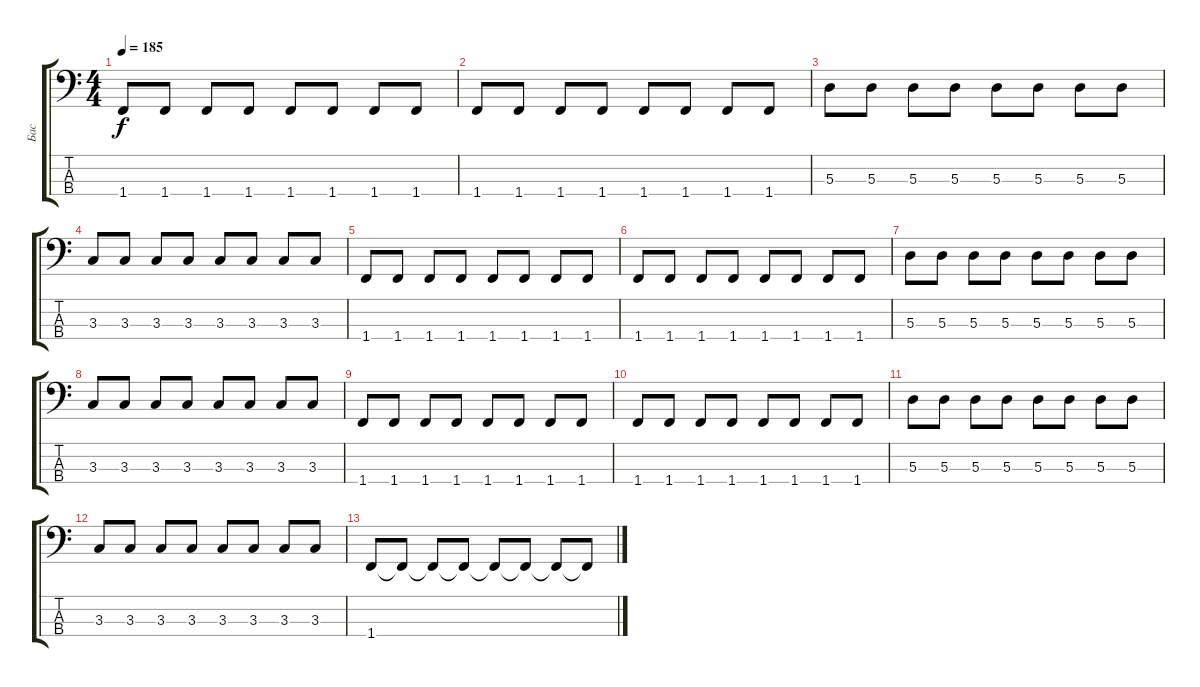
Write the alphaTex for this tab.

\track ("Бас" "Бас") {instrument electricbassfinger}
\staff {score tabs}
\tuning (G2 D2 A1 E1) {hide}
\ts (4 4)
\tempo 185
\clef f4
\ks c
1.4.8{dy f} 1.4.8 1.4.8 1.4.8 1.4.8 1.4.8 1.4.8 1.4.8 |
1.4.8 1.4.8 1.4.8 1.4.8 1.4.8 1.4.8 1.4.8 1.4.8 |
5.3.8 5.3.8 5.3.8 5.3.8 5.3.8 5.3.8 5.3.8 5.3.8 |
3.3.8 3.3.8 3.3.8 3.3.8 3.3.8 3.3.8 3.3.8 3.3.8 |
1.4.8 1.4.8 1.4.8 1.4.8 1.4.8 1.4.8 1.4.8 1.4.8 |
1.4.8 1.4.8 1.4.8 1.4.8 1.4.8 1.4.8 1.4.8 1.4.8 |
5.3.8 5.3.8 5.3.8 5.3.8 5.3.8 5.3.8 5.3.8 5.3.8 |
3.3.8 3.3.8 3.3.8 3.3.8 3.3.8 3.3.8 3.3.8 3.3.8 |
1.4.8 1.4.8 1.4.8 1.4.8 1.4.8 1.4.8 1.4.8 1.4.8 |
1.4.8 1.4.8 1.4.8 1.4.8 1.4.8 1.4.8 1.4.8 1.4.8 |
5.3.8 5.3.8 5.3.8 5.3.8 5.3.8 5.3.8 5.3.8 5.3.8 |
3.3.8 3.3.8 3.3.8 3.3.8 3.3.8 3.3.8 3.3.8 3.3.8 |
1.4.8 1.4{t}.8 1.4{t}.8 1.4{t}.8 1.4{t}.8 1.4{t}.8 1.4{t}.8 1.4{t}.8
